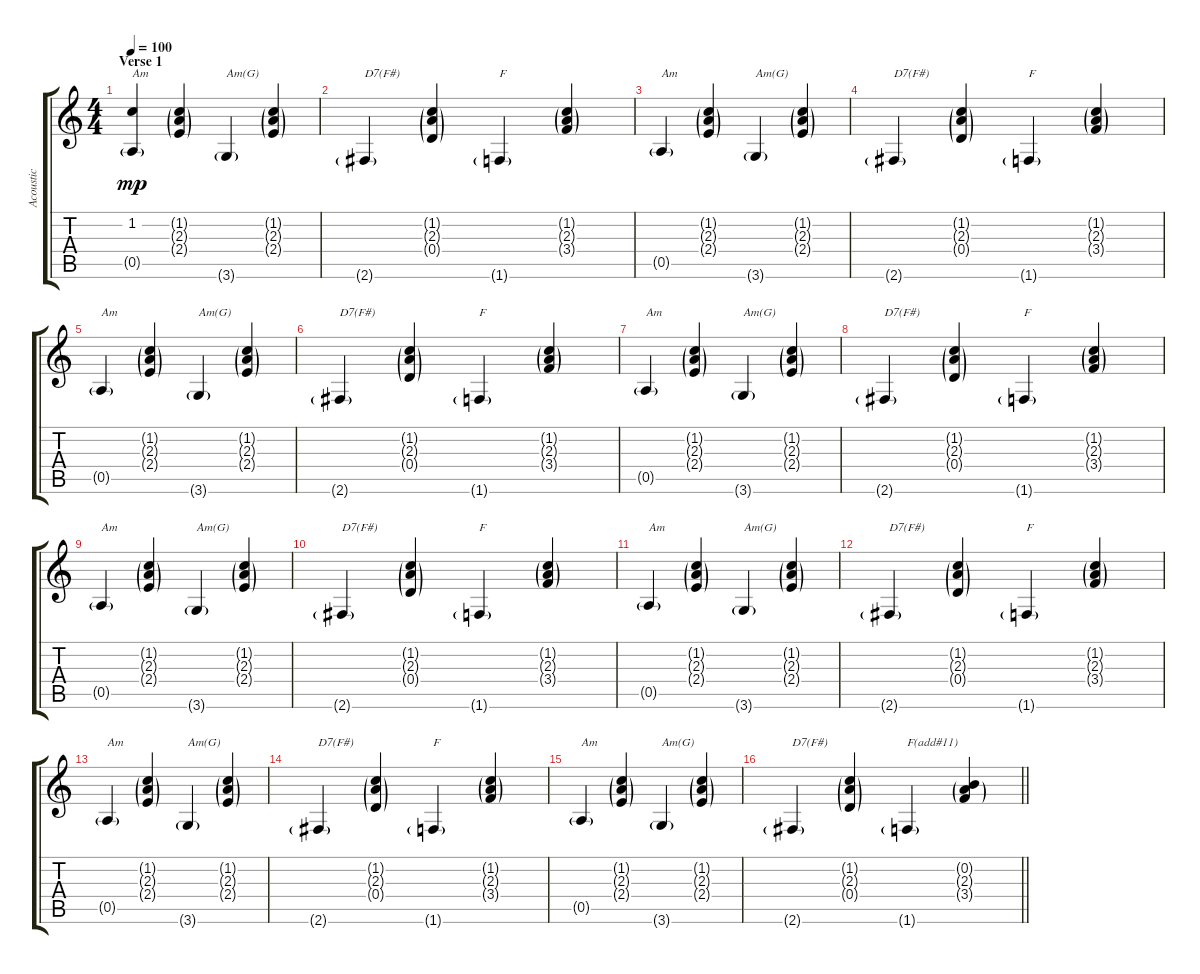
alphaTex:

\track ("Acoustic" "Acoustic") {instrument acousticguitarsteel}
\staff {score tabs}
\tuning (E4 B3 G3 D3 A2 E2) {hide}
\ts (4 4)
\section ("" "Verse 1")
\tempo 100
\clef g2
\ks c
(1.2{t} 0.5{g}).4{txt "Am" dy mp} (1.2{g} 2.3{g} 2.4{g}).4 3.6{g}.4{txt "Am(G)"} (1.2{g} 2.3{g} 2.4{g}).4 |
2.6{g}.4{txt "D7(F#)"} (1.2{g} 2.3{g} 0.4{g}).4 1.6{g}.4{txt "F"} (1.2{g} 2.3{g} 3.4{g}).4 |
0.5{g}.4{txt "Am"} (1.2{g} 2.3{g} 2.4{g}).4 3.6{g}.4{txt "Am(G)"} (1.2{g} 2.3{g} 2.4{g}).4 |
2.6{g}.4{txt "D7(F#)"} (1.2{g} 2.3{g} 0.4{g}).4 1.6{g}.4{txt "F"} (1.2{g} 2.3{g} 3.4{g}).4 |
0.5{g}.4{txt "Am"} (1.2{g} 2.3{g} 2.4{g}).4 3.6{g}.4{txt "Am(G)"} (1.2{g} 2.3{g} 2.4{g}).4 |
2.6{g}.4{txt "D7(F#)"} (1.2{g} 2.3{g} 0.4{g}).4 1.6{g}.4{txt "F"} (1.2{g} 2.3{g} 3.4{g}).4 |
0.5{g}.4{txt "Am"} (1.2{g} 2.3{g} 2.4{g}).4 3.6{g}.4{txt "Am(G)"} (1.2{g} 2.3{g} 2.4{g}).4 |
2.6{g}.4{txt "D7(F#)"} (1.2{g} 2.3{g} 0.4{g}).4 1.6{g}.4{txt "F"} (1.2{g} 2.3{g} 3.4{g}).4 |
0.5{g}.4{txt "Am"} (1.2{g} 2.3{g} 2.4{g}).4 3.6{g}.4{txt "Am(G)"} (1.2{g} 2.3{g} 2.4{g}).4 |
2.6{g}.4{txt "D7(F#)"} (1.2{g} 2.3{g} 0.4{g}).4 1.6{g}.4{txt "F"} (1.2{g} 2.3{g} 3.4{g}).4 |
0.5{g}.4{txt "Am"} (1.2{g} 2.3{g} 2.4{g}).4 3.6{g}.4{txt "Am(G)"} (1.2{g} 2.3{g} 2.4{g}).4 |
2.6{g}.4{txt "D7(F#)"} (1.2{g} 2.3{g} 0.4{g}).4 1.6{g}.4{txt "F"} (1.2{g} 2.3{g} 3.4{g}).4 |
0.5{g}.4{txt "Am"} (1.2{g} 2.3{g} 2.4{g}).4 3.6{g}.4{txt "Am(G)"} (1.2{g} 2.3{g} 2.4{g}).4 |
2.6{g}.4{txt "D7(F#)"} (1.2{g} 2.3{g} 0.4{g}).4 1.6{g}.4{txt "F"} (1.2{g} 2.3{g} 3.4{g}).4 |
0.5{g}.4{txt "Am"} (1.2{g} 2.3{g} 2.4{g}).4 3.6{g}.4{txt "Am(G)"} (1.2{g} 2.3{g} 2.4{g}).4 |
\barLineRight lightlight
2.6{g}.4{txt "D7(F#)"} (1.2{g} 2.3{g} 0.4{g}).4 1.6{g}.4{txt "F(add#11)"} (0.2{g} 2.3{g} 3.4{g}).4
